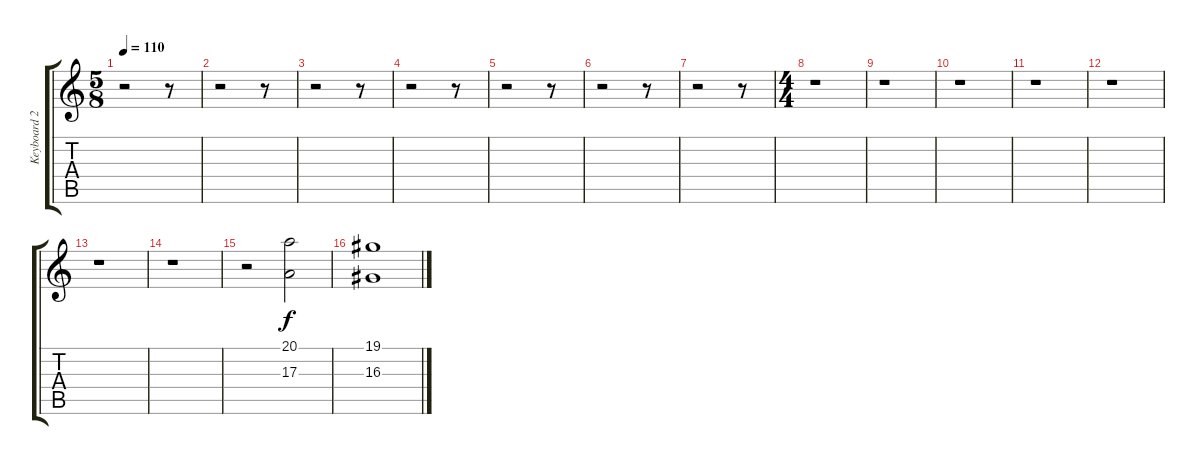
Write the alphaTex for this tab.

\track ("Keyboard 2" "Keyboard 2") {instrument stringensemble1}
\staff {score tabs}
\tuning (Db4 Ab3 E3 B2 Gb2 Db2) {hide}
\ts (5 8)
\tempo 110
\clef g2
\ks c
r.2{dy f} r.8 |
r.2 r.8 |
r.2 r.8 |
r.2 r.8 |
r.2 r.8 |
r.2 r.8 |
r.2 r.8 |
\ts (4 4)
r.1 |
r.1 |
r.1 |
r.1 |
r.1 |
r.1 |
r.1 |
r.2{volume 11 instrument stringensemble1} (20.1 17.3).2 |
(19.1 16.3).1
